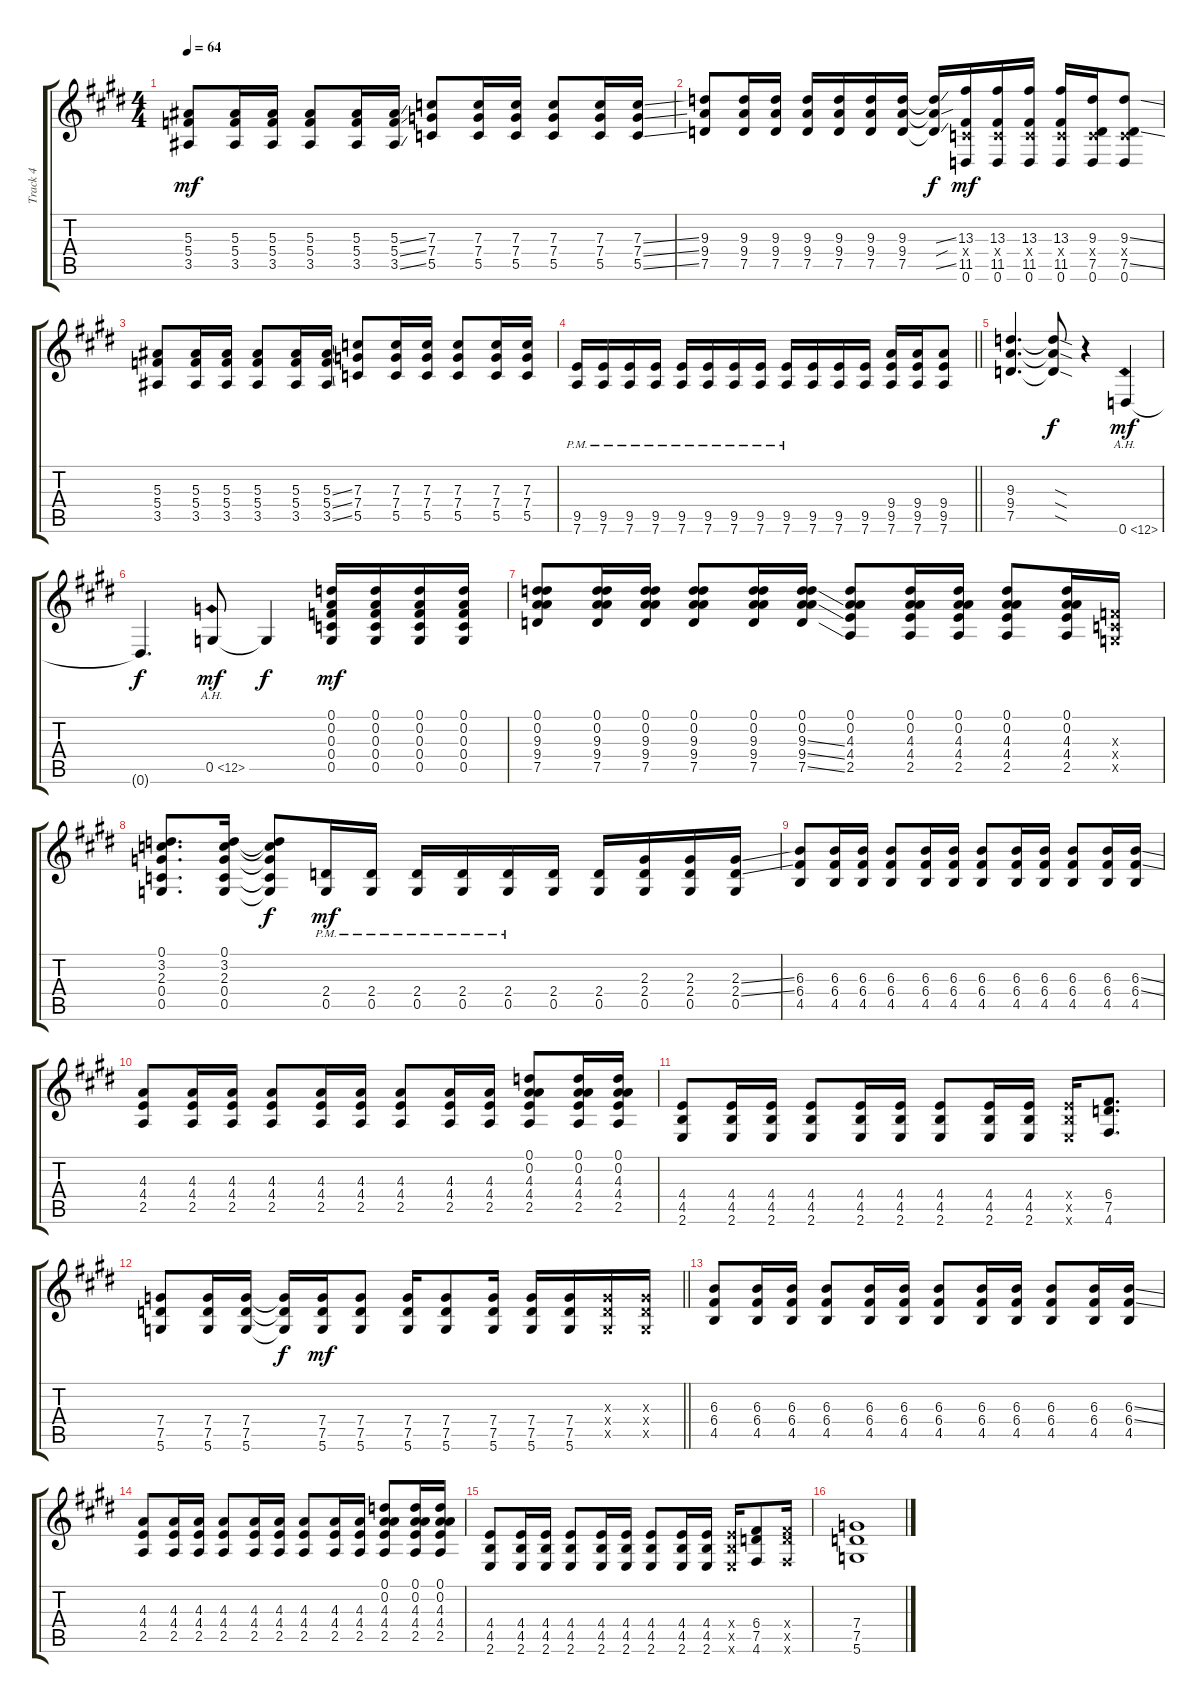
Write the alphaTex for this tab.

\track ("Track 4" "Track 4") {instrument distortionguitar}
\staff {score tabs}
\tuning (D4 A3 F3 C3 G2 D2) {hide}
\ts (4 4)
\tempo 64
\clef g2
\ks e
(5.3 5.4 3.5).8{dy mf} (5.3 5.4 3.5).16 (5.3 5.4 3.5).16 (5.3 5.4 3.5).8 (5.3 5.4 3.5).16 (5.3{ss} 5.4{ss} 3.5{ss}).16 (7.3 7.4 5.5).8 (7.3 7.4 5.5).16 (7.3 7.4 5.5).16 (7.3 7.4 5.5).8 (7.3 7.4 5.5).16 (7.3{ss} 7.4{ss} 5.5{ss}).16 |
(9.3 9.4 7.5).8 (9.3 9.4 7.5).16 (9.3 9.4 7.5).16 (9.3 9.4 7.5).16 (9.3 9.4 7.5).16 (9.3 9.4 7.5).16 (9.3 9.4 7.5).16 (9.3{ss t} 9.4{sou t} 7.5{ss t}).16{dy f} (13.3 0.4{x} 11.5 0.6).16{dy mf} (13.3 0.4{x} 11.5 0.6).16 (13.3 0.4{x} 11.5 0.6).16 (13.3 0.4{x} 11.5 0.6).16 (9.3 0.4{x} 7.5 0.6).16 (9.3{ss} 0.4{x} 7.5{ss} 0.6).8 |
(5.3 5.4 3.5).8 (5.3 5.4 3.5).16 (5.3 5.4 3.5).16 (5.3 5.4 3.5).8 (5.3 5.4 3.5).16 (5.3{ss} 5.4{ss} 3.5{ss}).16 (7.3 7.4 5.5).8 (7.3 7.4 5.5).16 (7.3 7.4 5.5).16 (7.3 7.4 5.5).8 (7.3 7.4 5.5).16 (7.3 7.4 5.5).16 |
\barLineRight lightlight
(9.5{pm} 7.6{pm}).16 (9.5{pm} 7.6{pm}).16 (9.5{pm} 7.6{pm}).16 (9.5{pm} 7.6{pm}).16 (9.5{pm} 7.6{pm}).16 (9.5{pm} 7.6{pm}).16 (9.5{pm} 7.6{pm}).16 (9.5{pm} 7.6{pm}).16 (9.5{pm} 7.6{pm}).16 (9.5 7.6).16 (9.5 7.6).16 (9.5 7.6).16 (9.4 9.5 7.6).16 (9.4 9.5 7.6).16 (9.4 9.5 7.6).8 |
(9.3 9.4 7.5).4{d} (9.3{sod t} 9.4{sod t} 7.5{sod t}).8{dy f} r.4 0.6{ah 12}.4{dy mf} |
0.6{t}.4{d dy f} 0.5{ah 12}.8{dy mf} 0.5{t}.4{dy f} (0.1 0.2 0.3 0.4 0.5).16{dy mf} (0.1 0.2 0.3 0.4 0.5).16 (0.1 0.2 0.3 0.4 0.5).16 (0.1 0.2 0.3 0.4 0.5).16 |
(0.1 0.2 9.3 9.4 7.5).8 (0.1 0.2 9.3 9.4 7.5).16 (0.1 0.2 9.3 9.4 7.5).16 (0.1 0.2 9.3 9.4 7.5).8 (0.1 0.2 9.3 9.4 7.5).16 (0.1 0.2 9.3{ss} 9.4{ss} 7.5{ss}).16 (0.1 0.2 4.3 4.4 2.5).8 (0.1 0.2 4.3 4.4 2.5).16 (0.1 0.2 4.3 4.4 2.5).16 (0.1 0.2 4.3 4.4 2.5).8 (0.1 0.2 4.3 4.4 2.5).16 (0.3{x} 0.4{x} 0.5{x}).16 |
(0.1 3.2 2.3 0.4 0.5).8{d} (0.1 3.2 2.3 0.4 0.5).16 (0.1{t} 3.2{t} 2.3{t} 0.4{t} 0.5{t}).8{dy f} (2.4{pm} 0.5{pm}).16{dy mf} (2.4{pm} 0.5{pm}).16 (2.4{pm} 0.5{pm}).16 (2.4{pm} 0.5{pm}).16 (2.4{pm} 0.5{pm}).16 (2.4 0.5).16 (2.4 0.5).16 (2.3 2.4 0.5).16 (2.3 2.4 0.5).16 (2.3{ss} 2.4{ss} 0.5).16 |
(6.3 6.4 4.5).8 (6.3 6.4 4.5).16 (6.3 6.4 4.5).16 (6.3 6.4 4.5).8 (6.3 6.4 4.5).16 (6.3 6.4 4.5).16 (6.3 6.4 4.5).8 (6.3 6.4 4.5).16 (6.3 6.4 4.5).16 (6.3 6.4 4.5).8 (6.3 6.4 4.5).16 (6.3{ss} 6.4{ss} 4.5).16 |
(4.3 4.4 2.5).8 (4.3 4.4 2.5).16 (4.3 4.4 2.5).16 (4.3 4.4 2.5).8 (4.3 4.4 2.5).16 (4.3 4.4 2.5).16 (4.3 4.4 2.5).8 (4.3 4.4 2.5).16 (4.3 4.4 2.5).16 (0.1 0.2 4.3 4.4 2.5).8 (0.1 0.2 4.3 4.4 2.5).16 (0.1 0.2 4.3 4.4 2.5).16 |
(4.4 4.5 2.6).8 (4.4 4.5 2.6).16 (4.4 4.5 2.6).16 (4.4 4.5 2.6).8 (4.4 4.5 2.6).16 (4.4 4.5 2.6).16 (4.4 4.5 2.6).8 (4.4 4.5 2.6).16 (4.4 4.5 2.6).16 (4.4{x} 4.5{x} 2.6{x}).16 (6.4 7.5 4.6).8{d} |
\barLineRight lightlight
(7.4 7.5 5.6).8 (7.4 7.5 5.6).16 (7.4 7.5 5.6).16 (7.4{t} 7.5{t} 5.6{t}).16{dy f} (7.4 7.5 5.6).16{dy mf} (7.4 7.5 5.6).8 (7.4 7.5 5.6).16 (7.4 7.5 5.6).8 (7.4 7.5 5.6).16 (7.4 7.5 5.6).16 (7.4 7.5 5.6).16 (2.3{x} 2.4{x} 0.5{x}).16 (2.3{x} 2.4{x} 0.5{x}).16 |
(6.3 6.4 4.5).8 (6.3 6.4 4.5).16 (6.3 6.4 4.5).16 (6.3 6.4 4.5).8 (6.3 6.4 4.5).16 (6.3 6.4 4.5).16 (6.3 6.4 4.5).8 (6.3 6.4 4.5).16 (6.3 6.4 4.5).16 (6.3 6.4 4.5).8 (6.3 6.4 4.5).16 (6.3{ss} 6.4{ss} 4.5).16 |
(4.3 4.4 2.5).8 (4.3 4.4 2.5).16 (4.3 4.4 2.5).16 (4.3 4.4 2.5).8 (4.3 4.4 2.5).16 (4.3 4.4 2.5).16 (4.3 4.4 2.5).8 (4.3 4.4 2.5).16 (4.3 4.4 2.5).16 (0.1 0.2 4.3 4.4 2.5).8 (0.1 0.2 4.3 4.4 2.5).16 (0.1 0.2 4.3 4.4 2.5).16 |
(4.4 4.5 2.6).8 (4.4 4.5 2.6).16 (4.4 4.5 2.6).16 (4.4 4.5 2.6).8 (4.4 4.5 2.6).16 (4.4 4.5 2.6).16 (4.4 4.5 2.6).8 (4.4 4.5 2.6).16 (4.4 4.5 2.6).16 (4.4{x} 4.5{x} 2.6{x}).16 (6.4 7.5 4.6).8 (6.4{x} 7.5{x} 4.6{x}).16 |
(7.4 7.5 5.6).1
